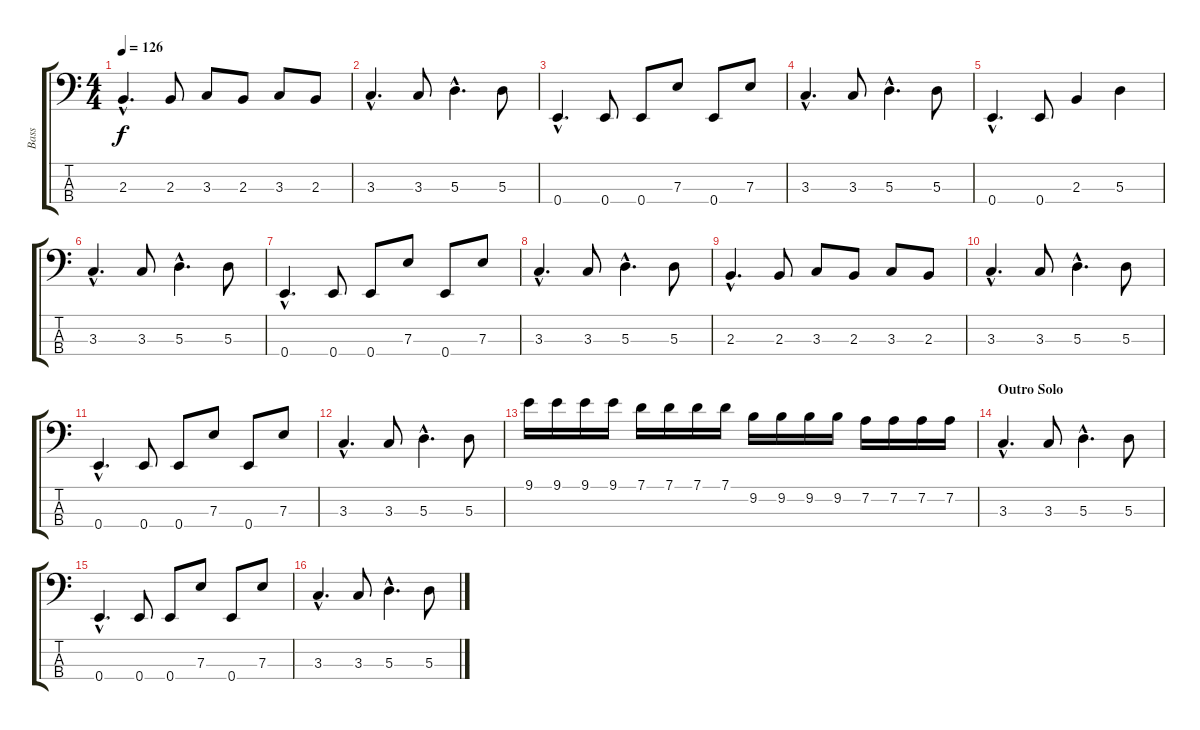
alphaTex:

\track ("Bass" "Bass") {instrument electricbassfinger}
\staff {score tabs}
\tuning (G2 D2 A1 E1) {hide}
\ts (4 4)
\tempo 126
\clef f4
\ks c
2.3{hac}.4{d dy f} 2.3.8 3.3.8 2.3.8 3.3.8 2.3.8 |
3.3{hac}.4{d} 3.3.8 5.3{hac}.4{d} 5.3.8 |
0.4{hac}.4{d} 0.4.8 0.4.8 7.3.8 0.4.8 7.3.8 |
3.3{hac}.4{d} 3.3.8 5.3{hac}.4{d} 5.3.8 |
0.4{hac}.4{d} 0.4.8 2.3.4 5.3.4 |
3.3{hac}.4{d} 3.3.8 5.3{hac}.4{d} 5.3.8 |
0.4{hac}.4{d} 0.4.8 0.4.8 7.3.8 0.4.8 7.3.8 |
3.3{hac}.4{d} 3.3.8 5.3{hac}.4{d} 5.3.8 |
2.3{hac}.4{d} 2.3.8 3.3.8 2.3.8 3.3.8 2.3.8 |
3.3{hac}.4{d} 3.3.8 5.3{hac}.4{d} 5.3.8 |
0.4{hac}.4{d} 0.4.8 0.4.8 7.3.8 0.4.8 7.3.8 |
3.3{hac}.4{d} 3.3.8 5.3{hac}.4{d} 5.3.8 |
9.1.16 9.1.16 9.1.16 9.1.16 7.1.16 7.1.16 7.1.16 7.1.16 9.2.16 9.2.16 9.2.16 9.2.16 7.2.16 7.2.16 7.2.16 7.2.16 |
\section ("" "Outro Solo")
3.3{hac}.4{d} 3.3.8 5.3{hac}.4{d} 5.3.8 |
0.4{hac}.4{d} 0.4.8 0.4.8 7.3.8 0.4.8 7.3.8 |
3.3{hac}.4{d} 3.3.8 5.3{hac}.4{d} 5.3.8
